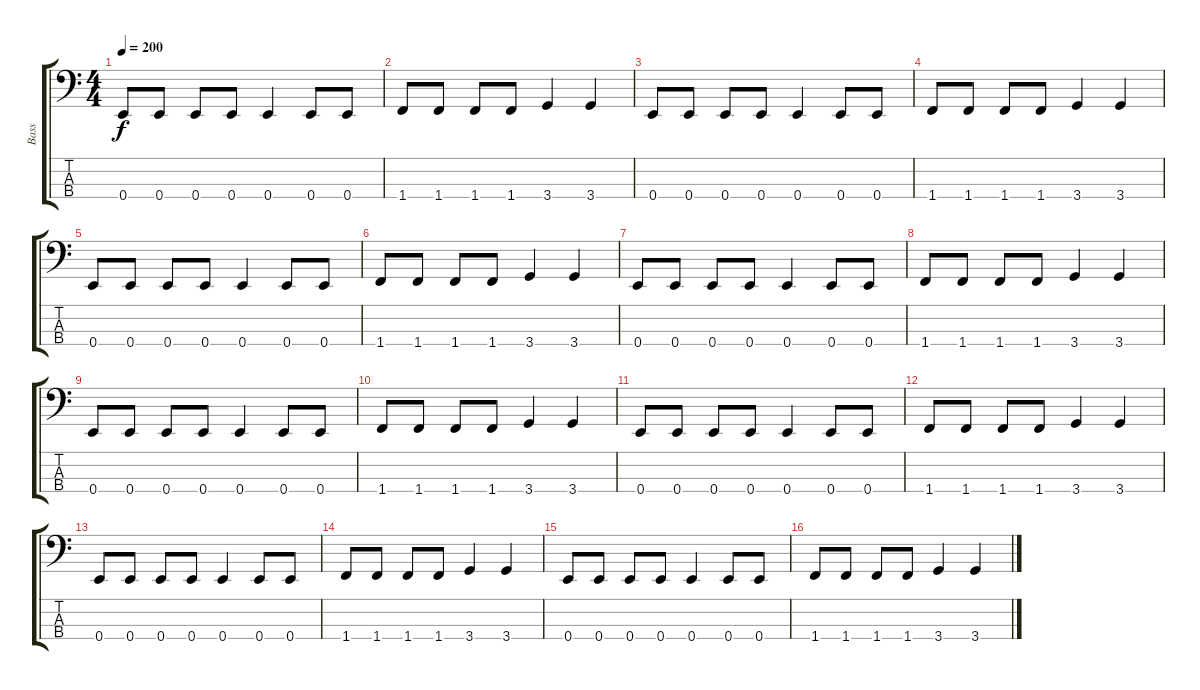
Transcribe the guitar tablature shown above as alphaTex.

\track ("Bass" "Bass") {instrument electricbasspick}
\staff {score tabs}
\tuning (G2 D2 A1 E1) {hide}
\ts (4 4)
\tempo 200
\clef f4
\ks c
0.4.8{dy f} 0.4.8 0.4.8 0.4.8 0.4.4 0.4.8 0.4.8 |
1.4.8 1.4.8 1.4.8 1.4.8 3.4.4 3.4.4 |
0.4.8 0.4.8 0.4.8 0.4.8 0.4.4 0.4.8 0.4.8 |
1.4.8 1.4.8 1.4.8 1.4.8 3.4.4 3.4.4 |
0.4.8 0.4.8 0.4.8 0.4.8 0.4.4 0.4.8 0.4.8 |
1.4.8 1.4.8 1.4.8 1.4.8 3.4.4 3.4.4 |
0.4.8 0.4.8 0.4.8 0.4.8 0.4.4 0.4.8 0.4.8 |
1.4.8 1.4.8 1.4.8 1.4.8 3.4.4 3.4.4 |
0.4.8 0.4.8 0.4.8 0.4.8 0.4.4 0.4.8 0.4.8 |
1.4.8 1.4.8 1.4.8 1.4.8 3.4.4 3.4.4 |
0.4.8 0.4.8 0.4.8 0.4.8 0.4.4 0.4.8 0.4.8 |
1.4.8 1.4.8 1.4.8 1.4.8 3.4.4 3.4.4 |
0.4.8 0.4.8 0.4.8 0.4.8 0.4.4 0.4.8 0.4.8 |
1.4.8 1.4.8 1.4.8 1.4.8 3.4.4 3.4.4 |
0.4.8 0.4.8 0.4.8 0.4.8 0.4.4 0.4.8 0.4.8 |
1.4.8 1.4.8 1.4.8 1.4.8 3.4.4 3.4.4
